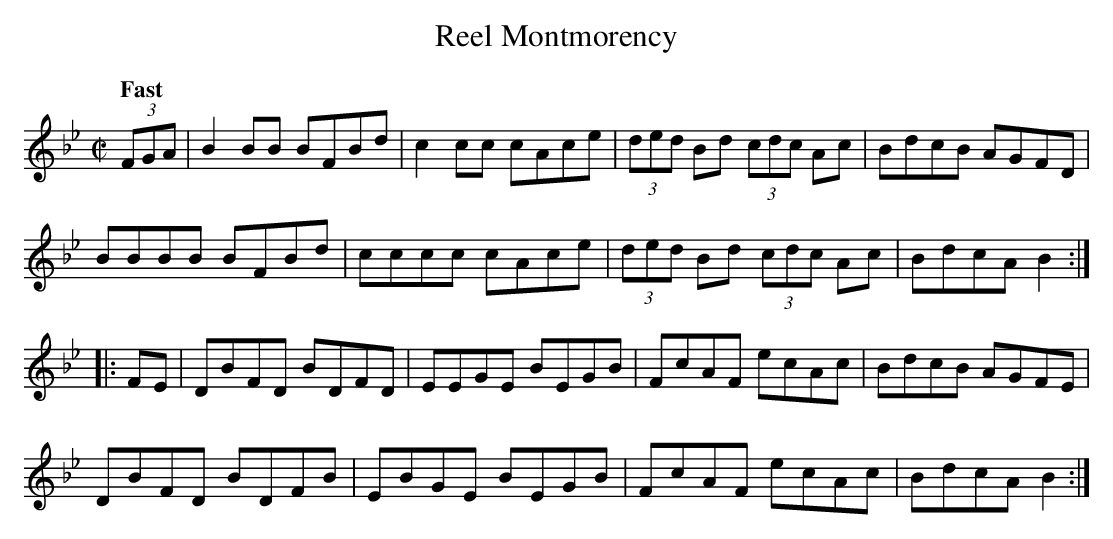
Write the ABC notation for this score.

X:1
T:Reel Montmorency
M:C|
L:1/8
Q:"Fast"
K:Bb
(3FGA|B2 BB BFBd|c2 cc cAce|(3ded Bd (3cdc Ac|BdcB AGFD|
BBBB BFBd|cccc cAce|(3ded Bd (3cdc Ac|BdcA B2:|
|:FE|DBFD BDFD|EEGE BEGB|FcAF ecAc|BdcB AGFE|
DBFD BDFB|EBGE BEGB|FcAF ecAc|BdcA B2:|]
